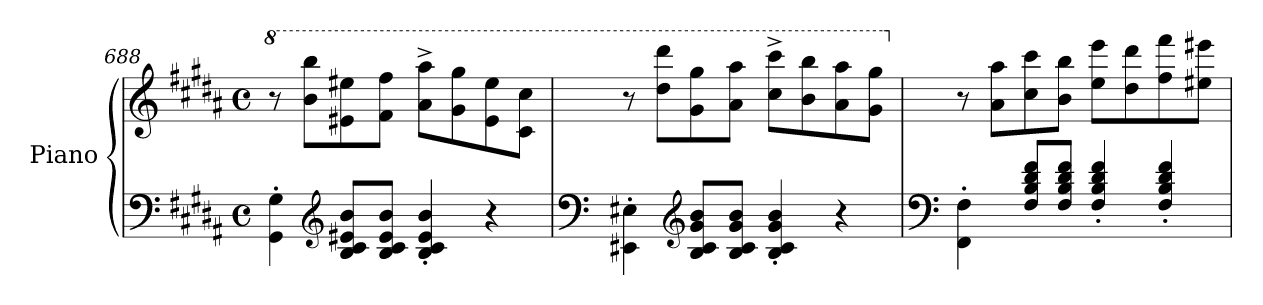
**kern	**kern
*part1	*part1
*staff2	*staff1
*I"Piano	*
*I'Pno	*
*clefF4	*clefG2
*k[f#c#g#d#a#]	*k[f#c#g#d#a#]
*M4/4	*M4/4
*met(c)	*met(c)
*	*8va
=688	=688
4GG#\' 4G#\'	8r
.	8bb\ 8bbb\L
*clefG2	*
8B/ 8c#/ 8e#X/ 8b/L	8ee#X\ 8eee#X\
8B/ 8c#/ 8e#/ 8b/J	8ff#\ 8fff#\J
4B/' 4c#/' 4e#/' 4b/'	8aa#\^ 8aaa#\^L
.	8gg#\ 8ggg#\
4r	8ee#\ 8eee#\
.	8cc#\ 8ccc#\J
=689	=689
*clefF4	*
4EE#X\' 4E#X\'	8r
.	8ddd#\ 8dddd#\L
*clefG2	*
8B/ 8c#/ 8g#/ 8b/L	8gg#\ 8ggg#\
8B/ 8c#/ 8g#/ 8b/J	8aa#\ 8aaa#\J
4B/' 4c#/' 4g#/' 4b/'	8ccc#\^ 8cccc#\^L
.	8bb\ 8bbb\
4r	8aa#\ 8aaa#\
.	8gg#\ 8ggg#\J
=690	=690
*clefF4	*
*	*X8va
4FF#\' 4F#\'	8r
.	8a#\ 8aa#\L
8F#/ 8B/ 8d#/ 8f#/L	8cc#\ 8ccc#\
8F#/ 8B/ 8d#/ 8f#/J	8b\ 8bb\J
4F#/' 4B/' 4d#/' 4f#/'	8ee\ 8eee\L
.	8dd#\ 8ddd#\
4F#/' 4B/' 4d#/' 4f#/'	8ff#\ 8fff#\
.	8ee#X\ 8eee#X\J
=	=
*-	*-
